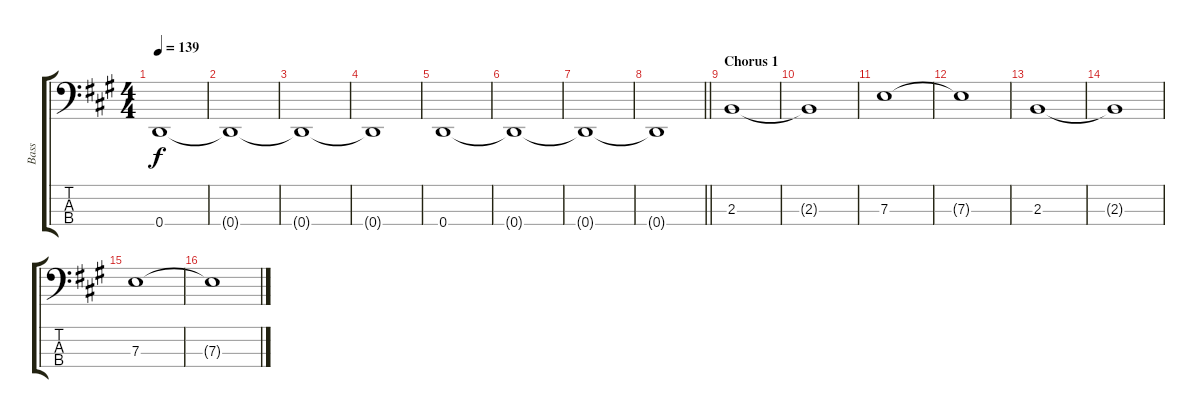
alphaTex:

\track ("Bass" "Bass") {instrument electricbassfinger}
\staff {score tabs}
\tuning (G2 D2 A1 D1) {hide}
\ts (4 4)
\tempo 139
\clef f4
\ks a
0.4.1{dy f} |
0.4{t}.1 |
0.4{t}.1 |
0.4{t}.1 |
0.4.1 |
0.4{t}.1 |
0.4{t}.1 |
\barLineRight lightlight
0.4{t}.1 |
\section ("" "Chorus 1")
2.3.1 |
2.3{t}.1 |
7.3.1 |
7.3{t}.1 |
2.3.1 |
2.3{t}.1 |
7.3.1 |
7.3{t}.1
